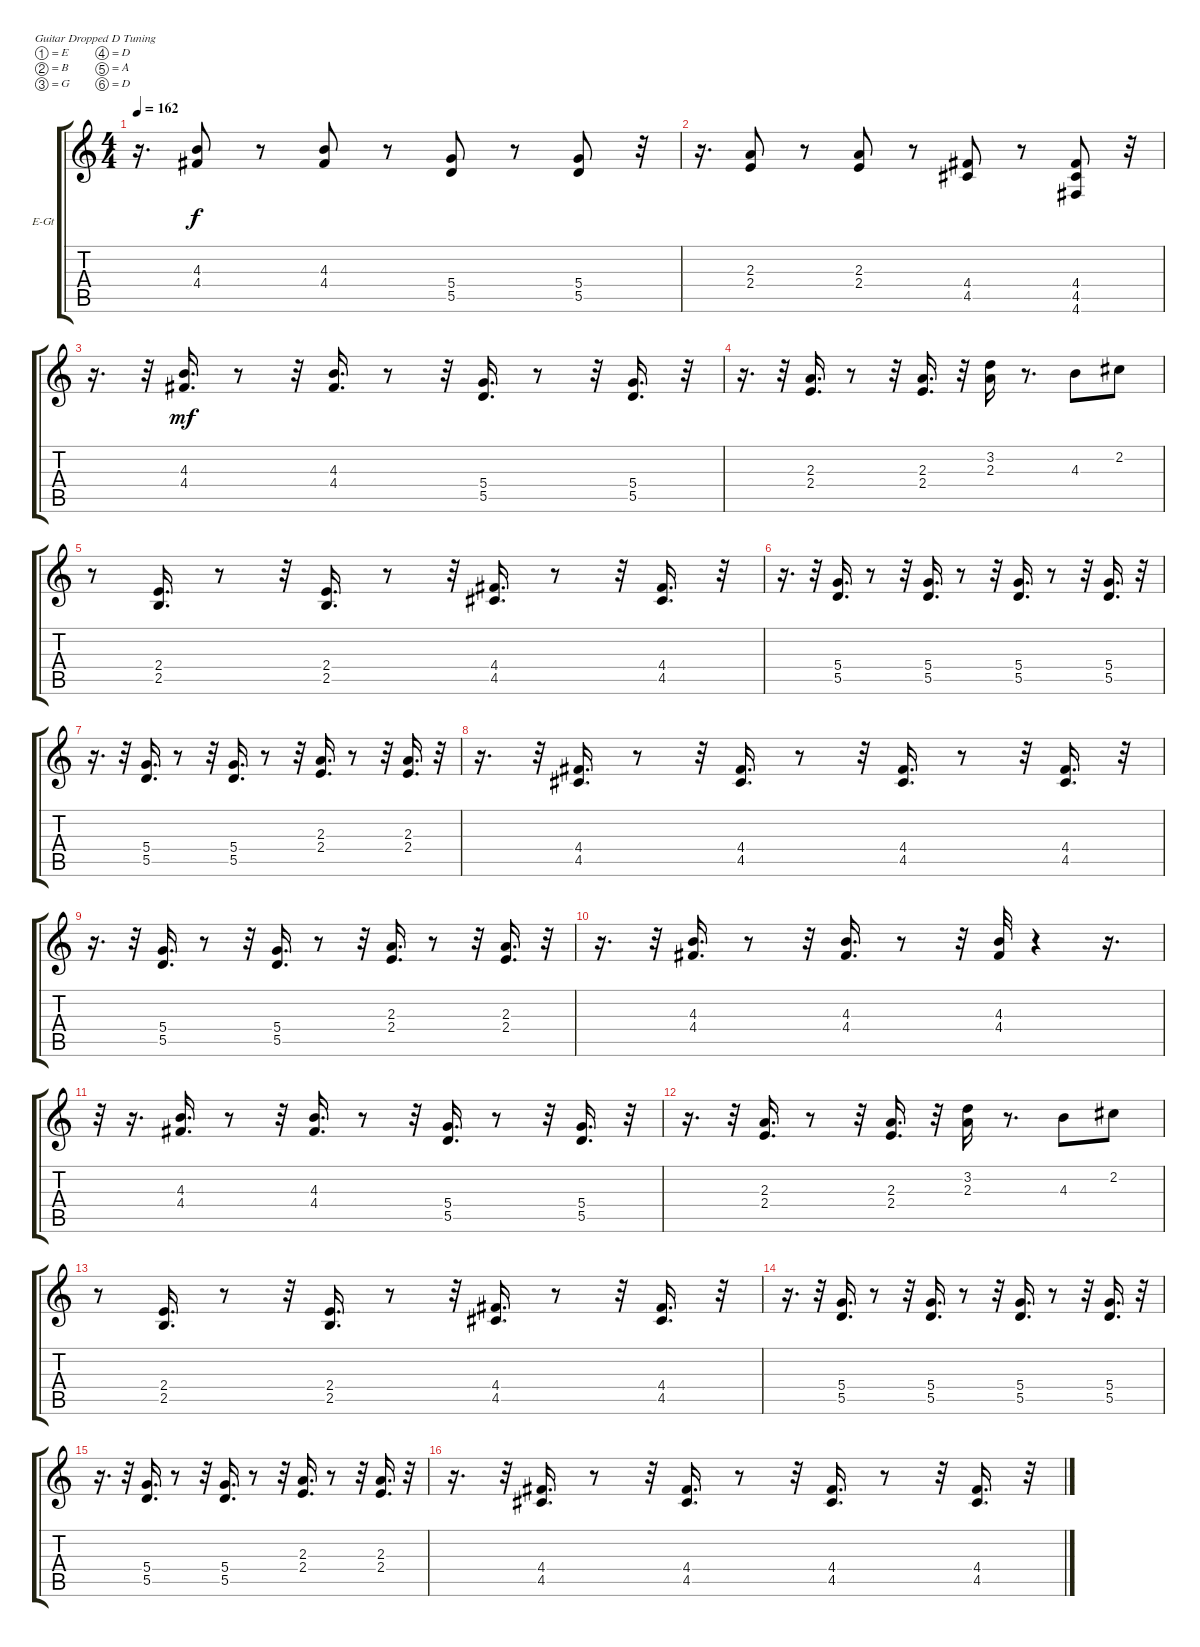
\defaultSystemsLayout 4
\bracketExtendMode groupsimilarinstruments
\firstSystemTrackNameOrientation horizontal
\otherSystemsTrackNameOrientation horizontal
\track ("Electric Guitar" "E-Gt") {instrument distortionguitar}
\staff {score tabs}
\tuning (E4 B3 G3 D3 A2 D2)
\ts (4 4)
\tempo 162
\clef g2
\scale
0.333333
\ks c
r.16{d dy f} (4.4 4.3).8 r.8 (4.4 4.3).8 r.8 (5.5 5.4).8 r.8 (5.5 5.4).8 r.32 |
\scale
0.333333 r.16{d} (2.4 2.3).8 r.8 (2.4 2.3).8 r.8 (4.5 4.4).8 r.8 (4.6 4.5 4.4).8 r.32 |
\scale
0.333333 r.16{d} r.32 (4.4 4.3).16{d dy mf} r.8 r.32 (4.4 4.3).16{d} r.8 r.32 (5.5 5.4).16{d} r.8 r.32 (5.5 5.4).16{d} r.32 |
\scale
0.333333 r.16{d} r.32 (2.4 2.3).16{d} r.8 r.32 (2.4 2.3).16{d} r.32 (2.3 3.2).16 r.8{d} 4.3.8 2.2.8 |
\scale
0.333333 r.8 (2.5 2.4).16{d} r.8 r.32 (2.5 2.4).16{d} r.8 r.32 (4.5 4.4).16{d} r.8 r.32 (4.5 4.4).16{d} r.32 |
\scale
0.333333 r.16{d} r.32 (5.5 5.4).16{d} r.8 r.32 (5.5 5.4).16{d} r.8 r.32 (5.5 5.4).16{d} r.8 r.32 (5.5 5.4).16{d} r.32 |
\scale
0.333333 r.16{d} r.32 (5.5 5.4).16{d} r.8 r.32 (5.5 5.4).16{d} r.8 r.32 (2.4 2.3).16{d} r.8 r.32 (2.4 2.3).16{d} r.32 |
\scale
0.333333 r.16{d} r.32 (4.5 4.4).16{d} r.8 r.32 (4.5 4.4).16{d} r.8 r.32 (4.5 4.4).16{d} r.8 r.32 (4.5 4.4).16{d} r.32 |
\scale
0.333333 r.16{d} r.32 (5.5 5.4).16{d} r.8 r.32 (5.5 5.4).16{d} r.8 r.32 (2.4 2.3).16{d} r.8 r.32 (2.4 2.3).16{d} r.32 |
\scale
0.333333 r.16{d} r.32 (4.4 4.3).16{d} r.8 r.32 (4.4 4.3).16{d} r.8 r.32 (4.4 4.3).32 r.4 r.16{d} |
\scale
0.333333 r.32 r.16{d} (4.4 4.3).16{d} r.8 r.32 (4.4 4.3).16{d} r.8 r.32 (5.5 5.4).16{d} r.8 r.32 (5.5 5.4).16{d} r.32 |
\scale
0.333333 r.16{d} r.32 (2.4 2.3).16{d} r.8 r.32 (2.4 2.3).16{d} r.32 (2.3 3.2).16 r.8{d} 4.3.8 2.2.8 |
\scale
0.333333 r.8 (2.5 2.4).16{d} r.8 r.32 (2.5 2.4).16{d} r.8 r.32 (4.5 4.4).16{d} r.8 r.32 (4.5 4.4).16{d} r.32 |
\scale
0.333333 r.16{d} r.32 (5.5 5.4).16{d} r.8 r.32 (5.5 5.4).16{d} r.8 r.32 (5.5 5.4).16{d} r.8 r.32 (5.5 5.4).16{d} r.32 |
\scale
0.333333 r.16{d} r.32 (5.5 5.4).16{d} r.8 r.32 (5.5 5.4).16{d} r.8 r.32 (2.4 2.3).16{d} r.8 r.32 (2.4 2.3).16{d} r.32 |
\scale
0.333333 r.16{d} r.32 (4.5 4.4).16{d} r.8 r.32 (4.5 4.4).16{d} r.8 r.32 (4.5 4.4).16{d} r.8 r.32 (4.5 4.4).16{d} r.32
